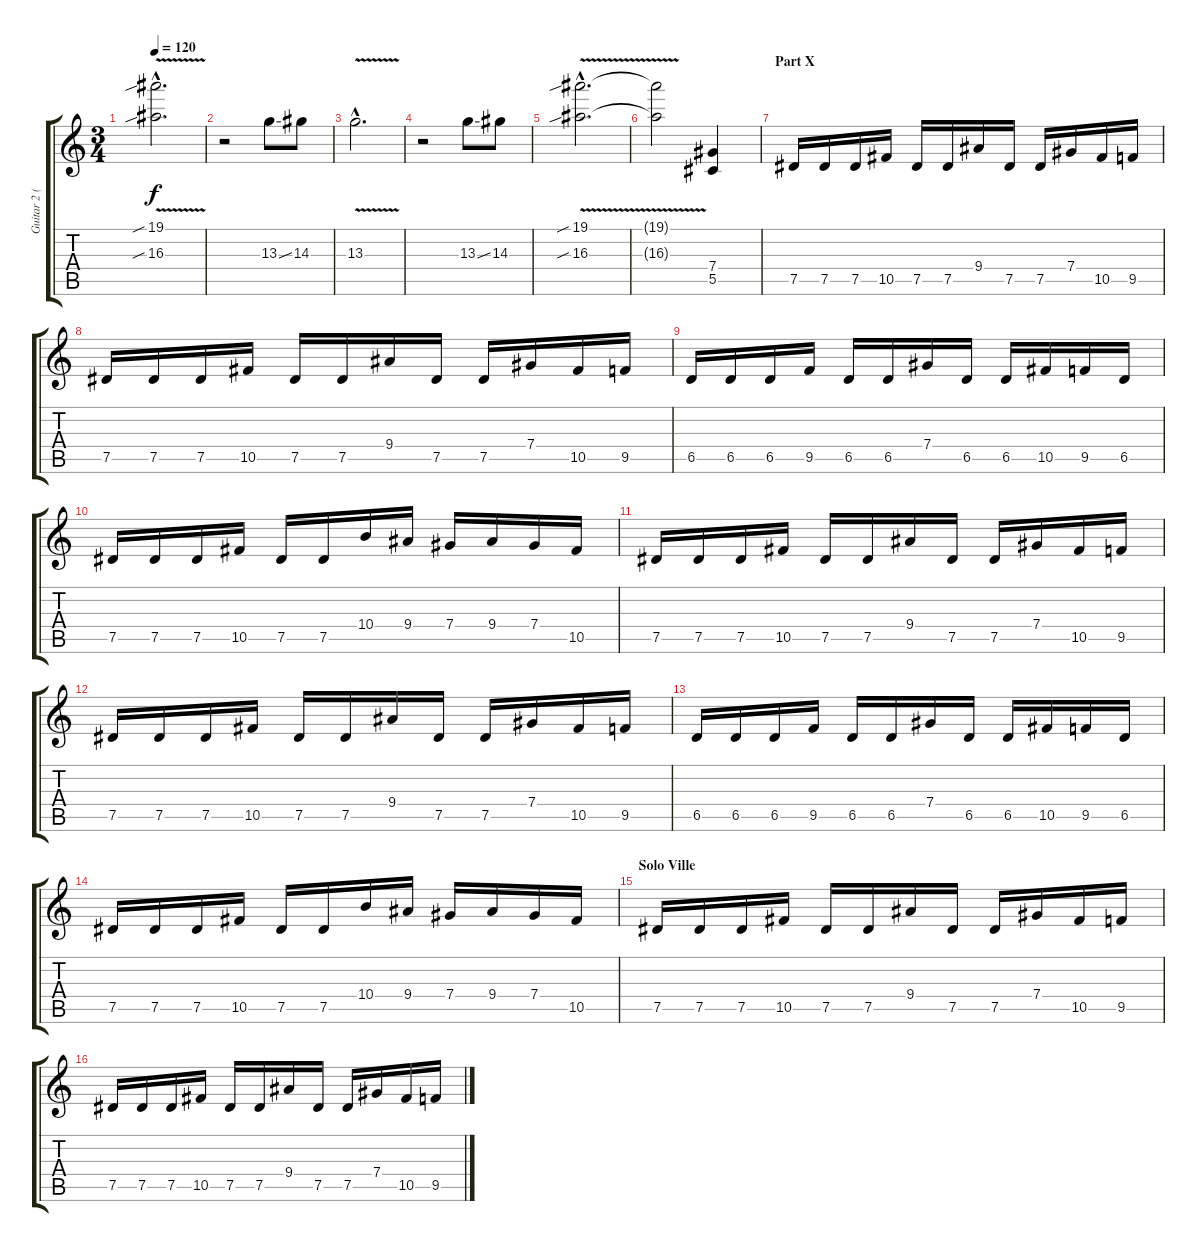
\track ("Guitar 2 (Ville)" "Guitar 2 (") {instrument overdrivenguitar}
\staff {score tabs}
\tuning (Eb4 Bb3 Gb3 Db3 Ab2 Eb2) {hide}
\ts (3 4)
\tempo 120
\clef g2
\ks c
(19.1{v sib hac} 16.3{v sib hac}).2{d dy f} |
r.2 13.3{ss}.8 14.3.8 |
13.3{v hac}.2{d} |
r.2 13.3{ss}.8 14.3.8 |
(19.1{v sib hac} 16.3{v sib hac}).2{d} |
(19.1{t} 16.3{t}).2 (7.4 5.5).4 |
\section ("" "Part X")
7.5.16 7.5.16 7.5.16 10.5.16 7.5.16 7.5.16 9.4.16 7.5.16 7.5.16 7.4.16 10.5.16 9.5.16 |
7.5.16 7.5.16 7.5.16 10.5.16 7.5.16 7.5.16 9.4.16 7.5.16 7.5.16 7.4.16 10.5.16 9.5.16 |
6.5.16 6.5.16 6.5.16 9.5.16 6.5.16 6.5.16 7.4.16 6.5.16 6.5.16 10.5.16 9.5.16 6.5.16 |
7.5.16 7.5.16 7.5.16 10.5.16 7.5.16 7.5.16 10.4.16 9.4.16 7.4.16 9.4.16 7.4.16 10.5.16 |
7.5.16 7.5.16 7.5.16 10.5.16 7.5.16 7.5.16 9.4.16 7.5.16 7.5.16 7.4.16 10.5.16 9.5.16 |
7.5.16 7.5.16 7.5.16 10.5.16 7.5.16 7.5.16 9.4.16 7.5.16 7.5.16 7.4.16 10.5.16 9.5.16 |
6.5.16 6.5.16 6.5.16 9.5.16 6.5.16 6.5.16 7.4.16 6.5.16 6.5.16 10.5.16 9.5.16 6.5.16 |
7.5.16 7.5.16 7.5.16 10.5.16 7.5.16 7.5.16 10.4.16 9.4.16 7.4.16 9.4.16 7.4.16 10.5.16 |
\section ("" "Solo Ville")
7.5.16 7.5.16 7.5.16 10.5.16 7.5.16 7.5.16 9.4.16 7.5.16 7.5.16 7.4.16 10.5.16 9.5.16 |
7.5.16 7.5.16 7.5.16 10.5.16 7.5.16 7.5.16 9.4.16 7.5.16 7.5.16 7.4.16 10.5.16 9.5.16
